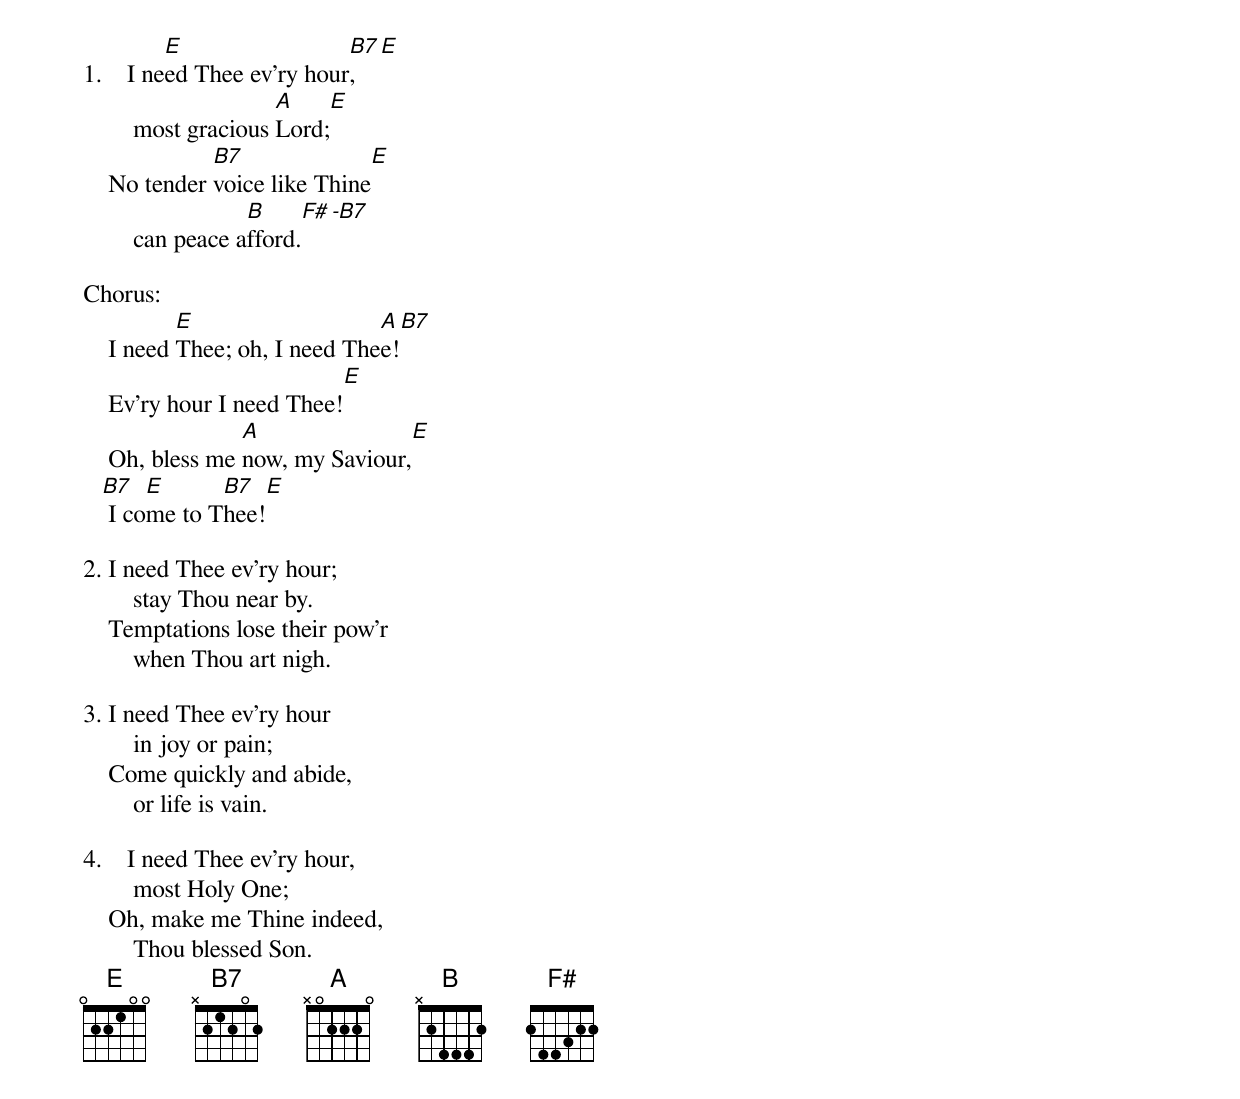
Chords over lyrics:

          E                 B7         E
1.    I need Thee ev’ry hour,
                      A               E
        most gracious Lord;
              B7                                E
    No tender voice like Thine
                   B       F#      -B7
        can peace afford.

Chorus:
           E                   A           B7
    I need Thee; oh, I need Thee!
                                  E
    Ev’ry hour I need Thee!
                 A                                 E
    Oh, bless me now, my Saviour,
   B7   E      B7      E
    I come to Thee!

2. I need Thee ev’ry hour;
        stay Thou near by.
    Temptations lose their pow’r
        when Thou art nigh.

3. I need Thee ev’ry hour
        in joy or pain;
    Come quickly and abide,
        or life is vain.

4.    I need Thee ev’ry hour,
        most Holy One;
    Oh, make me Thine indeed,
        Thou blessed Son.
